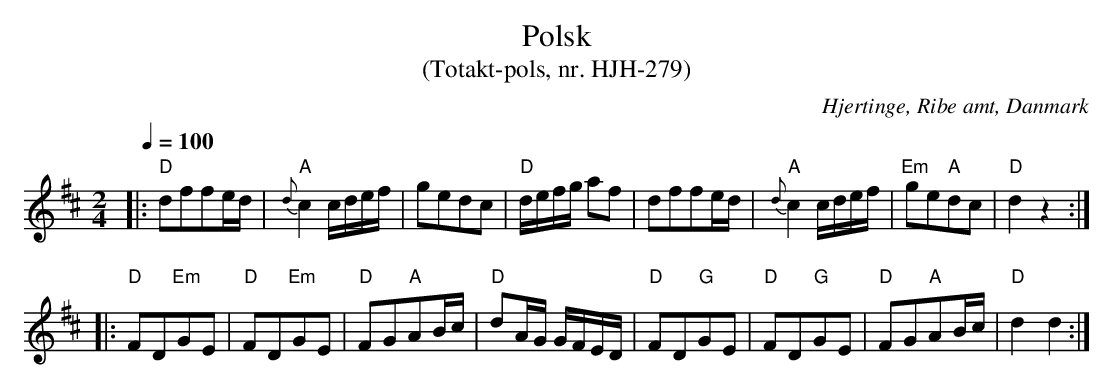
X:1
T:Polsk
T:(Totakt-pols, nr. HJH-279)
O:Hjertinge, Ribe amt, Danmark
M:2/4
L:1/8
Q:1/4=100
K:D
|: "D"dffe/d/ | "A"{d}c2 c/d/e/f/ | gedc | "D"d/e/f/g/ af | dffe/d/ | "A"{d}c2 c/d/e/f/ | "Em"ge"A"dc | "D"d2 z2 :|
|: "D"FD"Em"GE | "D"FD"Em"GE | "D"FG"A"AB/c/ | "D"dA/G/ G/F/E/D/ | "D"FD"G"GE | "D"FD"G"GE | "D"FG"A"AB/c/ | "D"d2 d2 :|
